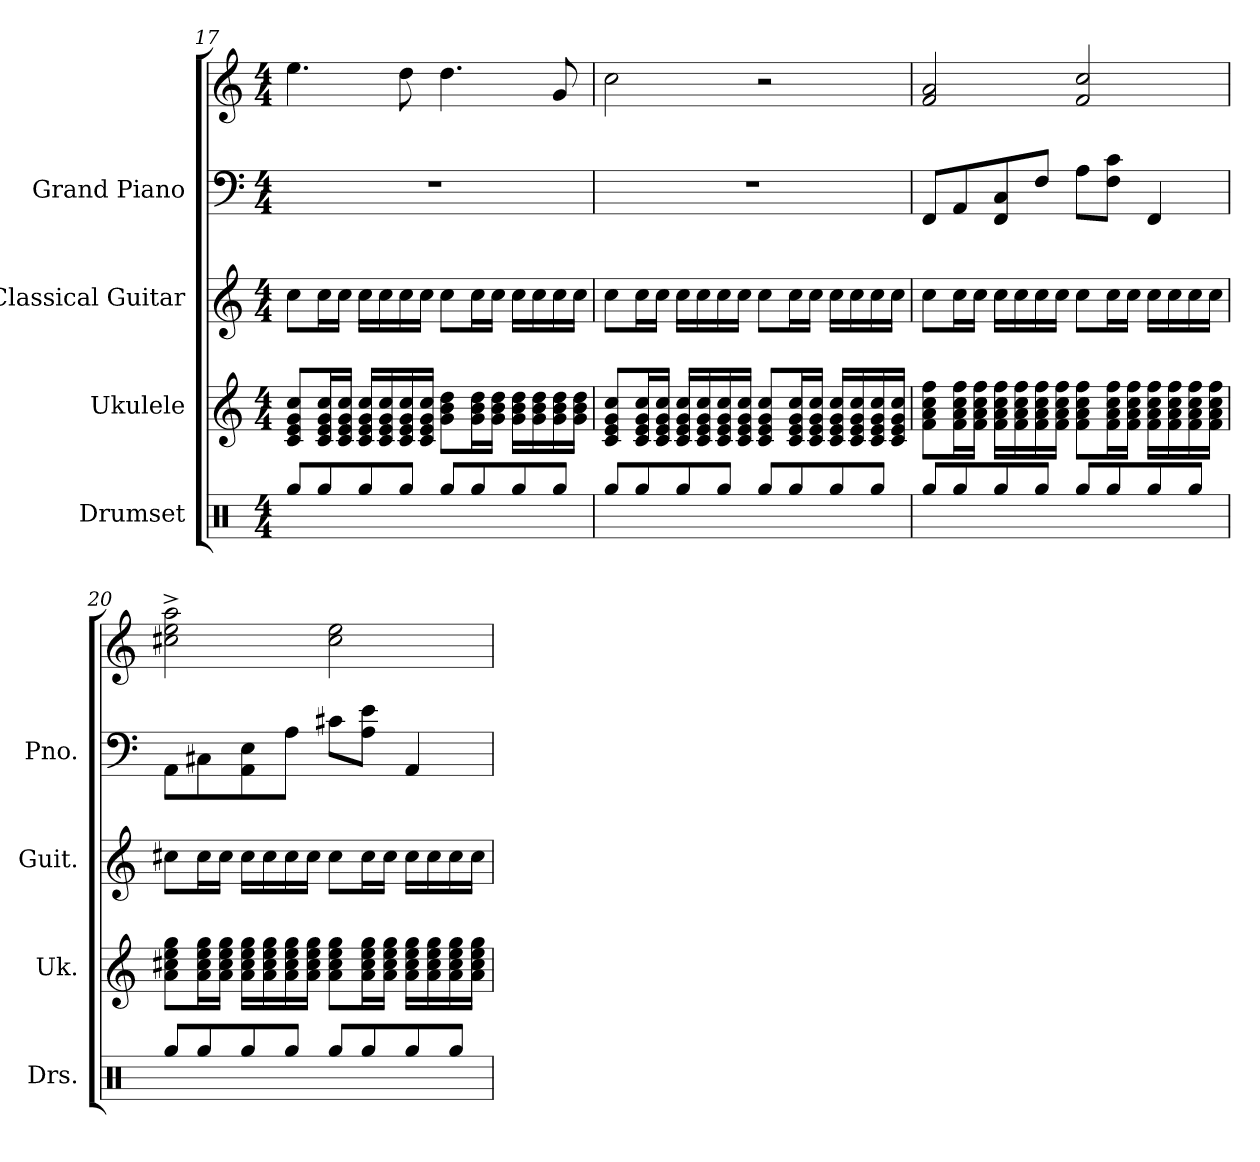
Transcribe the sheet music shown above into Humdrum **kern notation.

**kern	**kern	**kern	**kern	**kern
*part4	*part3	*part2	*part1	*part1
*staff5	*staff4	*staff3	*staff2	*staff1
*I"Drumset	*I"Ukulele	*I"Classical Guitar	*I"Grand Piano	*
*I'Drs.	*I'Uk.	*I'Guit.	*I'Pno.	*
!!LO:LB:g=z
*clefX	*clefG2	*clefG2	*clefF4	*clefG2
*k[]	*k[]	*k[]	*k[]	*k[]
*M4/4	*M4/4	*M4/4	*M4/4	*M4/4
=17	=17	=17	=17	=17
8Rgg/L	8c/ 8e/ 8g/ 8cc/L	8cc\L	1r	4.ee\
8Rgg/	16c/ 16e/ 16g/ 16cc/L	16cc\L	.	.
.	16c/ 16e/ 16g/ 16cc/JJ	16cc\JJ	.	.
8Rgg/	16c/ 16e/ 16g/ 16cc/LL	16cc\LL	.	.
.	16c/ 16e/ 16g/ 16cc/	16cc\	.	.
8Rgg/J	16c/ 16e/ 16g/ 16cc/	16cc\	.	8dd\
.	16c/ 16e/ 16g/ 16cc/JJ	16cc\JJ	.	.
8Rgg/L	8g\ 8b\ 8dd\L	8cc\L	.	4.dd\
8Rgg/	16g\ 16b\ 16dd\L	16cc\L	.	.
.	16g\ 16b\ 16dd\JJ	16cc\JJ	.	.
8Rgg/	16g\ 16b\ 16dd\LL	16cc\LL	.	.
.	16g\ 16b\ 16dd\	16cc\	.	.
8Rgg/J	16g\ 16b\ 16dd\	16cc\	.	8g/
.	16g\ 16b\ 16dd\JJ	16cc\JJ	.	.
=18	=18	=18	=18	=18
8Rgg/L	8c/ 8e/ 8g/ 8cc/L	8cc\L	1r	2cc\
8Rgg/	16c/ 16e/ 16g/ 16cc/L	16cc\L	.	.
.	16c/ 16e/ 16g/ 16cc/JJ	16cc\JJ	.	.
8Rgg/	16c/ 16e/ 16g/ 16cc/LL	16cc\LL	.	.
.	16c/ 16e/ 16g/ 16cc/	16cc\	.	.
8Rgg/J	16c/ 16e/ 16g/ 16cc/	16cc\	.	.
.	16c/ 16e/ 16g/ 16cc/JJ	16cc\JJ	.	.
8Rgg/L	8c/ 8e/ 8g/ 8cc/L	8cc\L	.	2r
8Rgg/	16c/ 16e/ 16g/ 16cc/L	16cc\L	.	.
.	16c/ 16e/ 16g/ 16cc/JJ	16cc\JJ	.	.
8Rgg/	16c/ 16e/ 16g/ 16cc/LL	16cc\LL	.	.
.	16c/ 16e/ 16g/ 16cc/	16cc\	.	.
8Rgg/J	16c/ 16e/ 16g/ 16cc/	16cc\	.	.
.	16c/ 16e/ 16g/ 16cc/JJ	16cc\JJ	.	.
!!LO:PB:g=z
=19	=19	=19	=19	=19
8Rgg/L	8f\ 8a\ 8cc\ 8ff\L	8cc\L	8FF/L	2f/ 2a/
8Rgg/	16f\ 16a\ 16cc\ 16ff\L	16cc\L	8AA/	.
.	16f\ 16a\ 16cc\ 16ff\JJ	16cc\JJ	.	.
8Rgg/	16f\ 16a\ 16cc\ 16ff\LL	16cc\LL	8FF/ 8C/	.
.	16f\ 16a\ 16cc\ 16ff\	16cc\	.	.
8Rgg/J	16f\ 16a\ 16cc\ 16ff\	16cc\	8F/J	.
.	16f\ 16a\ 16cc\ 16ff\JJ	16cc\JJ	.	.
8Rgg/L	8f\ 8a\ 8cc\ 8ff\L	8cc\L	8A\L	2f/ 2cc/
8Rgg/	16f\ 16a\ 16cc\ 16ff\L	16cc\L	8F\ 8c\J	.
.	16f\ 16a\ 16cc\ 16ff\JJ	16cc\JJ	.	.
8Rgg/	16f\ 16a\ 16cc\ 16ff\LL	16cc\LL	4FF/	.
.	16f\ 16a\ 16cc\ 16ff\	16cc\	.	.
8Rgg/J	16f\ 16a\ 16cc\ 16ff\	16cc\	.	.
.	16f\ 16a\ 16cc\ 16ff\JJ	16cc\JJ	.	.
=20	=20	=20	=20	=20
8Rgg/L	8a\ 8cc#X\ 8ee\ 8gg\L	8cc#X\L	8AA\L	2cc#X\^ 2ee\^ 2aa\^
8Rgg/	16a\ 16cc#\ 16ee\ 16gg\L	16cc#\L	8C#X\	.
.	16a\ 16cc#\ 16ee\ 16gg\JJ	16cc#\JJ	.	.
8Rgg/	16a\ 16cc#\ 16ee\ 16gg\LL	16cc#\LL	8AA\ 8E\	.
.	16a\ 16cc#\ 16ee\ 16gg\	16cc#\	.	.
8Rgg/J	16a\ 16cc#\ 16ee\ 16gg\	16cc#\	8A\J	.
.	16a\ 16cc#\ 16ee\ 16gg\JJ	16cc#\JJ	.	.
8Rgg/L	8a\ 8cc#\ 8ee\ 8gg\L	8cc#\L	8c#X\L	2cc#\ 2ee\
8Rgg/	16a\ 16cc#\ 16ee\ 16gg\L	16cc#\L	8A\ 8e\J	.
.	16a\ 16cc#\ 16ee\ 16gg\JJ	16cc#\JJ	.	.
8Rgg/	16a\ 16cc#\ 16ee\ 16gg\LL	16cc#\LL	4AA/	.
.	16a\ 16cc#\ 16ee\ 16gg\	16cc#\	.	.
8Rgg/J	16a\ 16cc#\ 16ee\ 16gg\	16cc#\	.	.
.	16a\ 16cc#\ 16ee\ 16gg\JJ	16cc#\JJ	.	.
=	=	=	=	=
*-	*-	*-	*-	*-
